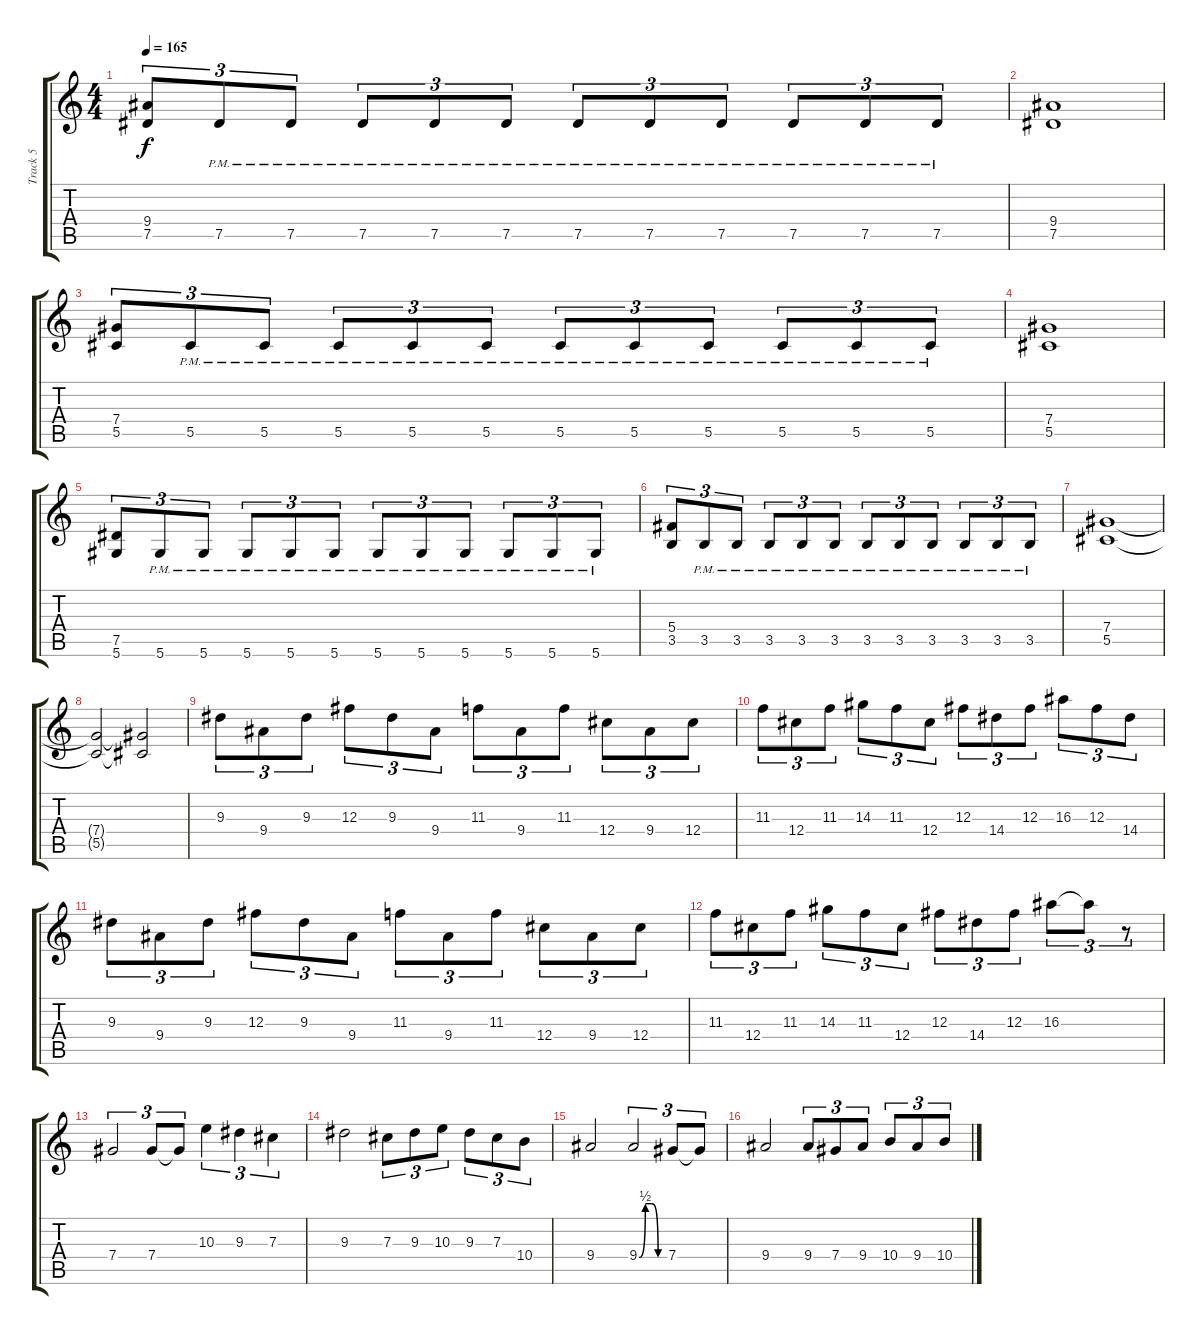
\track ("Track 5" "Track 5") {instrument distortionguitar}
\staff {score tabs}
\tuning (Eb4 Bb3 Gb3 Db3 Ab2 Eb2) {hide}
\ts (4 4)
\tempo 165
\clef g2
\ks c
(9.4 7.5).8{tu (3 2) dy f} 7.5{pm}.8{tu (3 2)} 7.5{pm}.8{tu (3 2)} 7.5{pm}.8{tu (3 2)} 7.5{pm}.8{tu (3 2)} 7.5{pm}.8{tu (3 2)} 7.5{pm}.8{tu (3 2)} 7.5{pm}.8{tu (3 2)} 7.5{pm}.8{tu (3 2)} 7.5{pm}.8{tu (3 2)} 7.5{pm}.8{tu (3 2)} 7.5{pm}.8{tu (3 2)} |
(9.4 7.5).1 |
(7.4 5.5).8{tu (3 2)} 5.5{pm}.8{tu (3 2)} 5.5{pm}.8{tu (3 2)} 5.5{pm}.8{tu (3 2)} 5.5{pm}.8{tu (3 2)} 5.5{pm}.8{tu (3 2)} 5.5{pm}.8{tu (3 2)} 5.5{pm}.8{tu (3 2)} 5.5{pm}.8{tu (3 2)} 5.5{pm}.8{tu (3 2)} 5.5{pm}.8{tu (3 2)} 5.5{pm}.8{tu (3 2)} |
(7.4 5.5).1 |
(7.5 5.6).8{tu (3 2)} 5.6{pm}.8{tu (3 2)} 5.6{pm}.8{tu (3 2)} 5.6{pm}.8{tu (3 2)} 5.6{pm}.8{tu (3 2)} 5.6{pm}.8{tu (3 2)} 5.6{pm}.8{tu (3 2)} 5.6{pm}.8{tu (3 2)} 5.6{pm}.8{tu (3 2)} 5.6{pm}.8{tu (3 2)} 5.6{pm}.8{tu (3 2)} 5.6{pm}.8{tu (3 2)} |
(5.4 3.5).8{tu (3 2)} 3.5{pm}.8{tu (3 2)} 3.5{pm}.8{tu (3 2)} 3.5{pm}.8{tu (3 2)} 3.5{pm}.8{tu (3 2)} 3.5{pm}.8{tu (3 2)} 3.5{pm}.8{tu (3 2)} 3.5{pm}.8{tu (3 2)} 3.5{pm}.8{tu (3 2)} 3.5{pm}.8{tu (3 2)} 3.5{pm}.8{tu (3 2)} 3.5{pm}.8{tu (3 2)} |
(7.4 5.5).1 |
(7.4{t} 5.5{t}).2 (7.4{t} 5.5{t}).2 |
9.3.8{tu (3 2)} 9.4.8{tu (3 2)} 9.3.8{tu (3 2)} 12.3.8{tu (3 2)} 9.3.8{tu (3 2)} 9.4.8{tu (3 2)} 11.3.8{tu (3 2)} 9.4.8{tu (3 2)} 11.3.8{tu (3 2)} 12.4.8{tu (3 2)} 9.4.8{tu (3 2)} 12.4.8{tu (3 2)} |
11.3.8{tu (3 2)} 12.4.8{tu (3 2)} 11.3.8{tu (3 2)} 14.3.8{tu (3 2)} 11.3.8{tu (3 2)} 12.4.8{tu (3 2)} 12.3.8{tu (3 2)} 14.4.8{tu (3 2)} 12.3.8{tu (3 2)} 16.3.8{tu (3 2)} 12.3.8{tu (3 2)} 14.4.8{tu (3 2)} |
9.3.8{tu (3 2)} 9.4.8{tu (3 2)} 9.3.8{tu (3 2)} 12.3.8{tu (3 2)} 9.3.8{tu (3 2)} 9.4.8{tu (3 2)} 11.3.8{tu (3 2)} 9.4.8{tu (3 2)} 11.3.8{tu (3 2)} 12.4.8{tu (3 2)} 9.4.8{tu (3 2)} 12.4.8{tu (3 2)} |
11.3.8{tu (3 2)} 12.4.8{tu (3 2)} 11.3.8{tu (3 2)} 14.3.8{tu (3 2)} 11.3.8{tu (3 2)} 12.4.8{tu (3 2)} 12.3.8{tu (3 2)} 14.4.8{tu (3 2)} 12.3.8{tu (3 2)} 16.3.8{tu (3 2)} 16.3{t}.8{tu (3 2)} r.8{tu (3 2)} |
7.4.2{tu (3 2)} 7.4.8{tu (3 2)} 7.4{t}.8{tu (3 2)} 10.3.4{tu (3 2)} 9.3.4{tu (3 2)} 7.3.4{tu (3 2)} |
9.3.2 7.3.8{tu (3 2)} 9.3.8{tu (3 2)} 10.3.8{tu (3 2)} 9.3.8{tu (3 2)} 7.3.8{tu (3 2)} 10.4.8{tu (3 2)} |
9.4.2 9.4{be (custom 0 0 15 2 30 2 45 0 60 0)}.2{tu (3 2) instrument guitarharmonics} 7.4.8{tu (3 2) instrument distortionguitar} 7.4{t}.8{tu (3 2)} |
9.4.2 9.4.8{tu (3 2)} 7.4.8{tu (3 2)} 9.4.8{tu (3 2)} 10.4.8{tu (3 2)} 9.4.8{tu (3 2)} 10.4.8{tu (3 2)}
